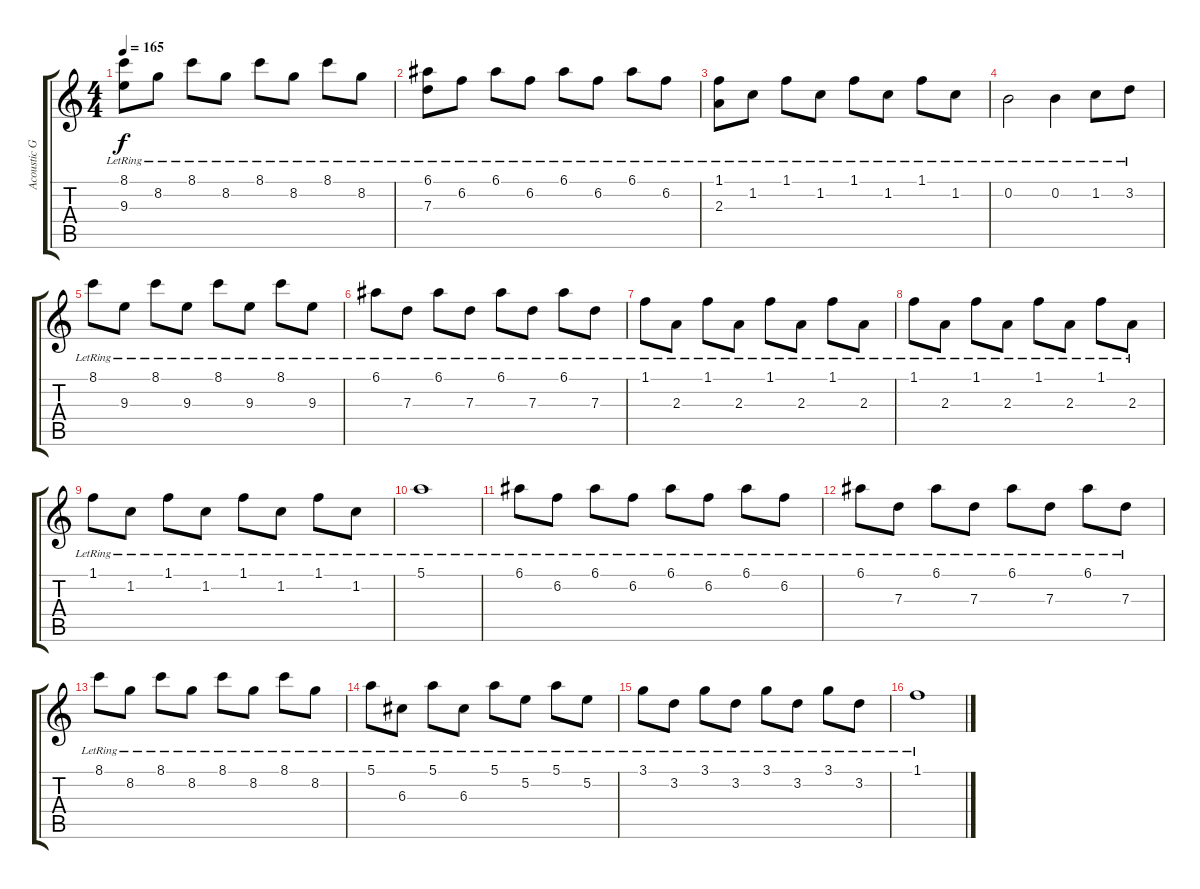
\track ("Acoustic Guitar 3" "Acoustic G") {instrument acousticguitarnylon}
\staff {score tabs}
\tuning (E4 B3 G3 D3 A2 E2) {hide}
\ts (4 4)
\tempo 165
\clef g2
\ks c
(8.1{lr} 9.3{lr}).8{dy f instrument acousticguitarnylon} 8.2{lr}.8 8.1{lr}.8 8.2{lr}.8 8.1{lr}.8 8.2{lr}.8 8.1{lr}.8 8.2{lr}.8 |
(6.1{lr} 7.3{lr}).8 6.2{lr}.8 6.1{lr}.8 6.2{lr}.8 6.1{lr}.8 6.2{lr}.8 6.1{lr}.8 6.2{lr}.8 |
(1.1{lr} 2.3{lr}).8 1.2{lr}.8 1.1{lr}.8 1.2{lr}.8 1.1{lr}.8 1.2{lr}.8 1.1{lr}.8 1.2{lr}.8 |
0.2{lr}.2 0.2{lr}.4 1.2{lr}.8 3.2{lr}.8 |
8.1{lr}.8 9.3{lr}.8 8.1{lr}.8 9.3{lr}.8 8.1{lr}.8 9.3{lr}.8 8.1{lr}.8 9.3{lr}.8 |
6.1{lr}.8 7.3{lr}.8 6.1{lr}.8 7.3{lr}.8 6.1{lr}.8 7.3{lr}.8 6.1{lr}.8 7.3{lr}.8 |
1.1{lr}.8 2.3{lr}.8 1.1{lr}.8 2.3{lr}.8 1.1{lr}.8 2.3{lr}.8 1.1{lr}.8 2.3{lr}.8 |
1.1{lr}.8 2.3{lr}.8 1.1{lr}.8 2.3{lr}.8 1.1{lr}.8 2.3{lr}.8 1.1{lr}.8 2.3{lr}.8 |
1.1{lr}.8 1.2{lr}.8 1.1{lr}.8 1.2{lr}.8 1.1{lr}.8 1.2{lr}.8 1.1{lr}.8 1.2{lr}.8 |
5.1{lr}.1 |
6.1{lr}.8 6.2{lr}.8 6.1{lr}.8 6.2{lr}.8 6.1{lr}.8 6.2{lr}.8 6.1{lr}.8 6.2{lr}.8 |
6.1{lr}.8 7.3{lr}.8 6.1{lr}.8 7.3{lr}.8 6.1{lr}.8 7.3{lr}.8 6.1{lr}.8 7.3{lr}.8 |
8.1{lr}.8 8.2{lr}.8 8.1{lr}.8 8.2{lr}.8 8.1{lr}.8 8.2{lr}.8 8.1{lr}.8 8.2{lr}.8 |
5.1{lr}.8 6.3{lr}.8 5.1{lr}.8 6.3{lr}.8 5.1{lr}.8 5.2{lr}.8 5.1{lr}.8 5.2{lr}.8 |
3.1{lr}.8 3.2{lr}.8 3.1{lr}.8 3.2{lr}.8 3.1{lr}.8 3.2{lr}.8 3.1{lr}.8 3.2{lr}.8 |
1.1{lr}.1
